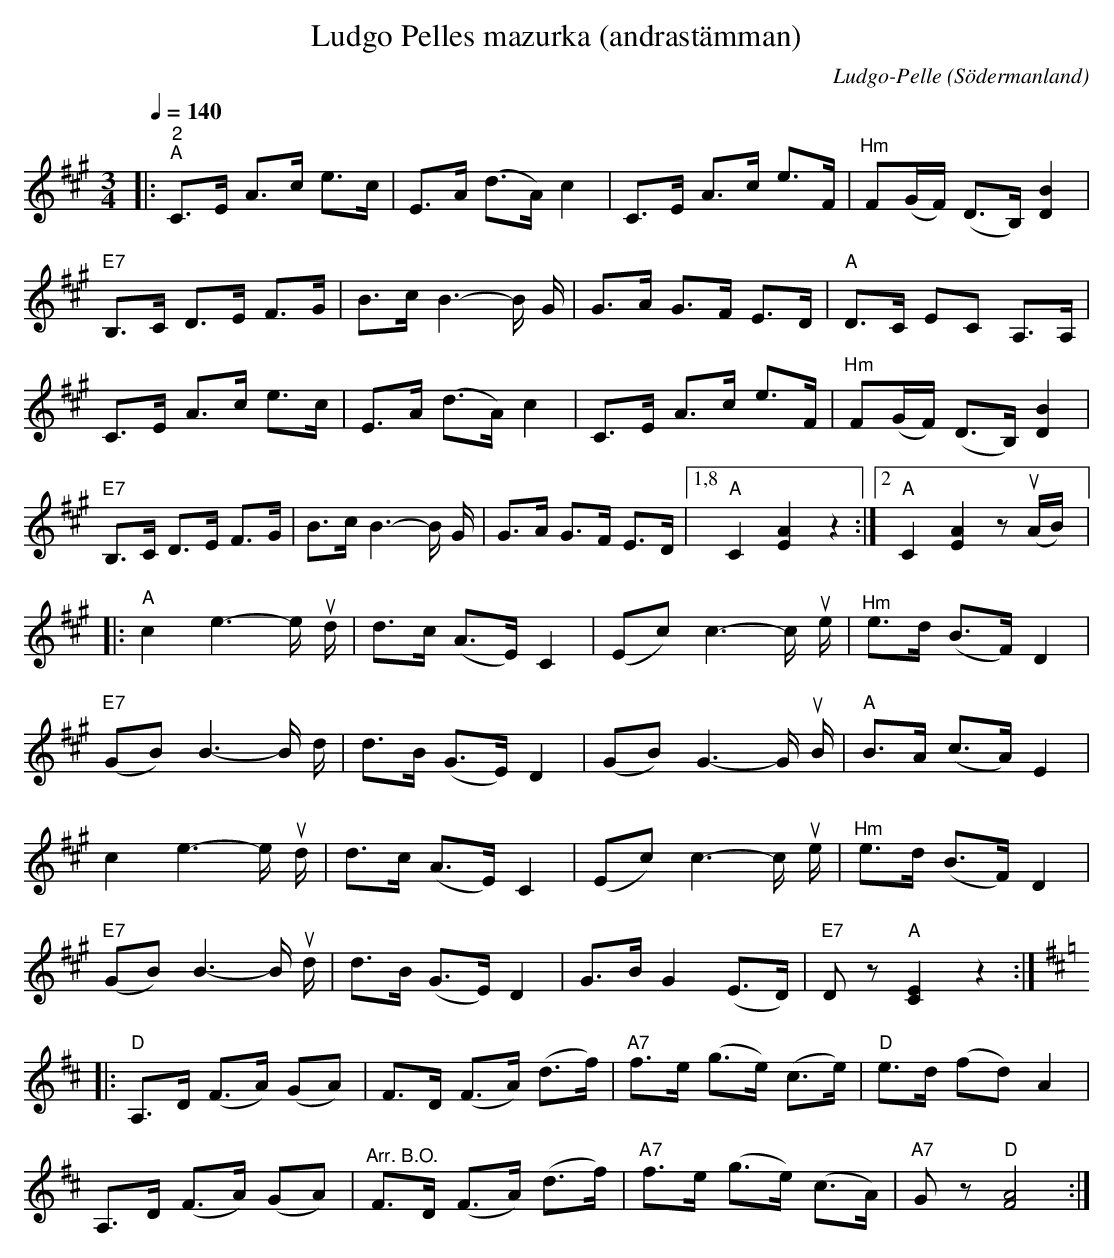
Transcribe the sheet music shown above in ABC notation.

X:1
T:Ludgo Pelles mazurka (andrastämman)
C:Ludgo-Pelle
O:Södermanland
L:1/8
Q:1/4=140
M:3/4
K:A
V:2
|:"^2""A" C>E A>c e>c | E>A (d>A) c2 | C>E A>c e>F |"^Hm" F(G/F/) (D>B,) [DB]2 |
"E7" B,>C D>E F>G | B>c B3- B/ G/ | G>A G>F E>D |"A" D>C EC A,>A, |
C>E A>c e>c | E>A (d>A) c2 | C>E A>c e>F | "^Hm" F(G/F/) (D>B,) [DB]2 |
"E7" B,>C D>E F>G | B>c B3- B/ G/ | G>A G>F E>D |1,8"A" C2 [EA]2 z2 :|2 "A" C2 [EA]2 zu (A/B/) |:
"A" c2 e3- e/u d/ | d>c (A>E) C2 | (Ec) c3- c/u e/ | "^Hm" e>d (B>F) D2 |
"E7" (GB) B3- B/ d/ | d>B (G>E) D2 | (GB) G3- G/u B/ |"A" B>A (c>A) E2 |
c2 e3- e/u d/ | d>c (A>E) C2 | (Ec) c3- c/u e/ |"^Hm" e>d (B>F) D2 |
"E7" (GB) B3- B/u d/ | d>B (G>E) D2 | G>B G2 (E>D) |"E7" D z"A" [CE]2 z2 ::
[K:D]"D" A,>D (F>A) (GA) | F>D (F>A) (d>f) |"A7" f>e (g>e) (c>e) |"D" e>d (fd) A2 |
A,>D (F>A) (GA) | "^Arr. B.O." F>D (F>A) (d>f) |"A7"  f>e (g>e) (c>A) |"A7" G z"D" [FA]4 :|
